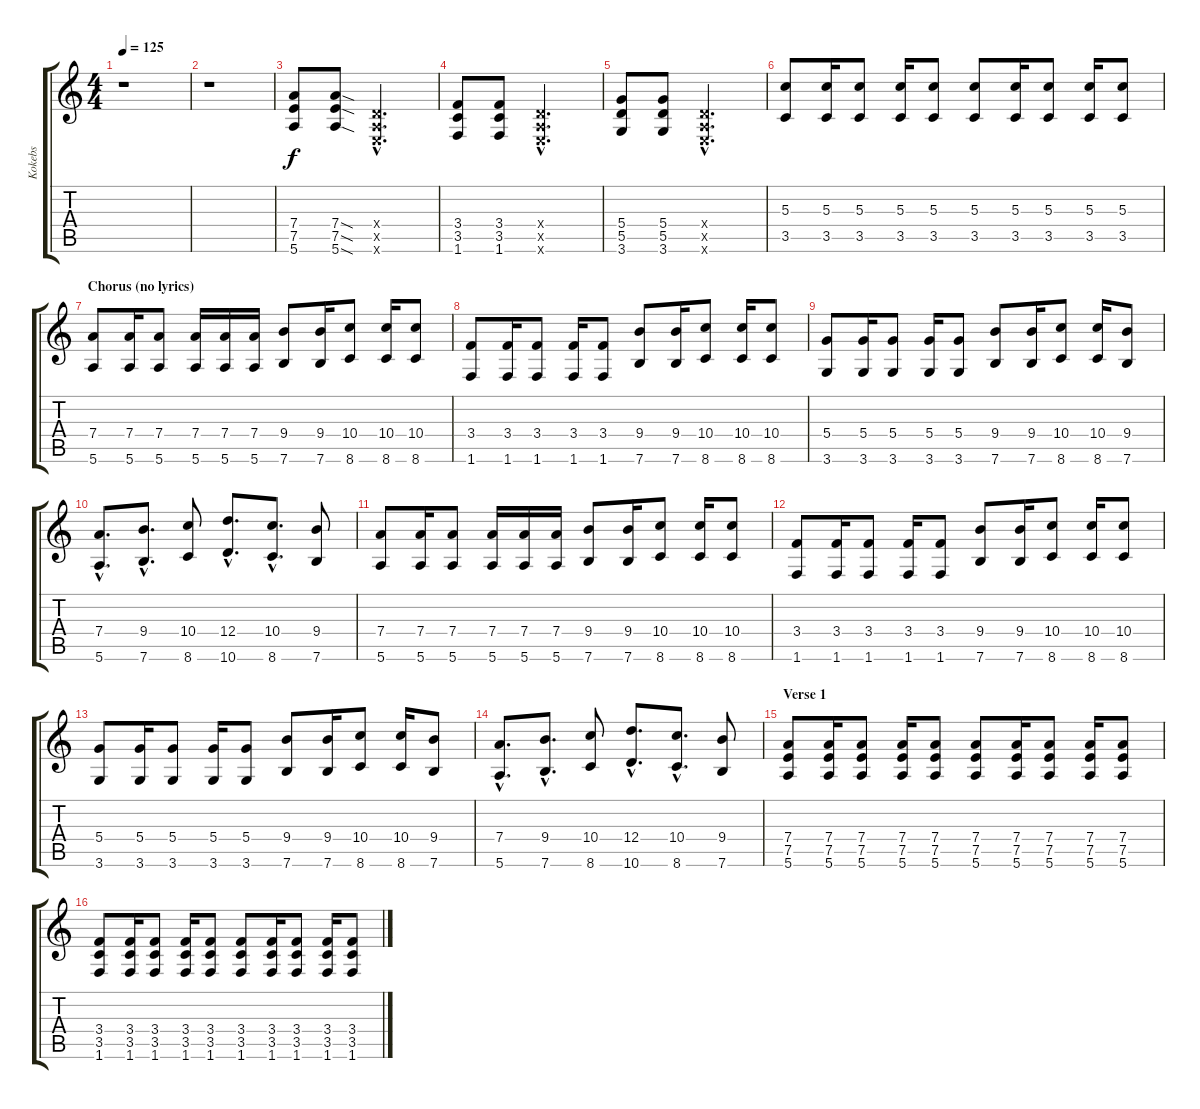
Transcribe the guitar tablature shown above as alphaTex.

\track ("Kokebs" "Kokebs") {instrument overdrivenguitar}
\staff {score tabs}
\tuning (E4 B3 G3 D3 A2 E2) {hide}
\ts (4 4)
\tempo 125
\clef g2
\ks c
r.1{dy f} |
r.1 |
(7.4 7.5 5.6).8{instrument distortionguitar} (7.4{sod} 7.5{sod} 5.6{sod}).8 (0.4{hac x} 0.5{hac x} 0.6{hac x}).2{d} |
(3.4 3.5 1.6).8 (3.4 3.5 1.6).8 (0.4{hac x} 0.5{hac x} 0.6{hac x}).2{d} |
(5.4 5.5 3.6).8 (5.4 5.5 3.6).8 (0.4{hac x} 0.5{hac x} 0.6{hac x}).2{d} |
(5.3 3.5).8 (5.3 3.5).16 (5.3 3.5).8 (5.3 3.5).16 (5.3 3.5).8 (5.3 3.5).8 (5.3 3.5).16 (5.3 3.5).8 (5.3 3.5).16 (5.3 3.5).8 |
\section ("" "Chorus (no lyrics)")
(7.4 5.6).8{volume 13} (7.4 5.6).16 (7.4 5.6).8 (7.4 5.6).16 (7.4 5.6).16 (7.4 5.6).16 (9.4 7.6).8 (9.4 7.6).16 (10.4 8.6).8 (10.4 8.6).16 (10.4 8.6).8 |
(3.4 1.6).8 (3.4 1.6).16 (3.4 1.6).8 (3.4 1.6).16 (3.4 1.6).8 (9.4 7.6).8 (9.4 7.6).16 (10.4 8.6).8 (10.4 8.6).16 (10.4 8.6).8 |
(5.4 3.6).8 (5.4 3.6).16 (5.4 3.6).8 (5.4 3.6).16 (5.4 3.6).8 (9.4 7.6).8 (9.4 7.6).16 (10.4 8.6).8 (10.4 8.6).16 (9.4 7.6).8 |
(7.4{hac} 5.6{hac}).8{d} (9.4{hac} 7.6{hac}).8{d} (10.4 8.6).8 (12.4{hac} 10.6{hac}).8{d} (10.4{hac} 8.6{hac}).8{d} (9.4 7.6).8 |
(7.4 5.6).8{volume 13} (7.4 5.6).16 (7.4 5.6).8 (7.4 5.6).16 (7.4 5.6).16 (7.4 5.6).16 (9.4 7.6).8 (9.4 7.6).16 (10.4 8.6).8 (10.4 8.6).16 (10.4 8.6).8 |
(3.4 1.6).8 (3.4 1.6).16 (3.4 1.6).8 (3.4 1.6).16 (3.4 1.6).8 (9.4 7.6).8 (9.4 7.6).16 (10.4 8.6).8 (10.4 8.6).16 (10.4 8.6).8 |
(5.4 3.6).8 (5.4 3.6).16 (5.4 3.6).8 (5.4 3.6).16 (5.4 3.6).8 (9.4 7.6).8 (9.4 7.6).16 (10.4 8.6).8 (10.4 8.6).16 (9.4 7.6).8 |
(7.4{hac} 5.6{hac}).8{d} (9.4{hac} 7.6{hac}).8{d} (10.4 8.6).8 (12.4{hac} 10.6{hac}).8{d} (10.4{hac} 8.6{hac}).8{d} (9.4 7.6).8 |
\section ("" "Verse 1")
(7.4 7.5 5.6).8{volume 9} (7.4 7.5 5.6).16 (7.4 7.5 5.6).8 (7.4 7.5 5.6).16 (7.4 7.5 5.6).8 (7.4 7.5 5.6).8 (7.4 7.5 5.6).16 (7.4 7.5 5.6).8 (7.4 7.5 5.6).16 (7.4 7.5 5.6).8 |
(3.4 3.5 1.6).8 (3.4 3.5 1.6).16 (3.4 3.5 1.6).8 (3.4 3.5 1.6).16 (3.4 3.5 1.6).8 (3.4 3.5 1.6).8 (3.4 3.5 1.6).16 (3.4 3.5 1.6).8 (3.4 3.5 1.6).16 (3.4 3.5 1.6).8
